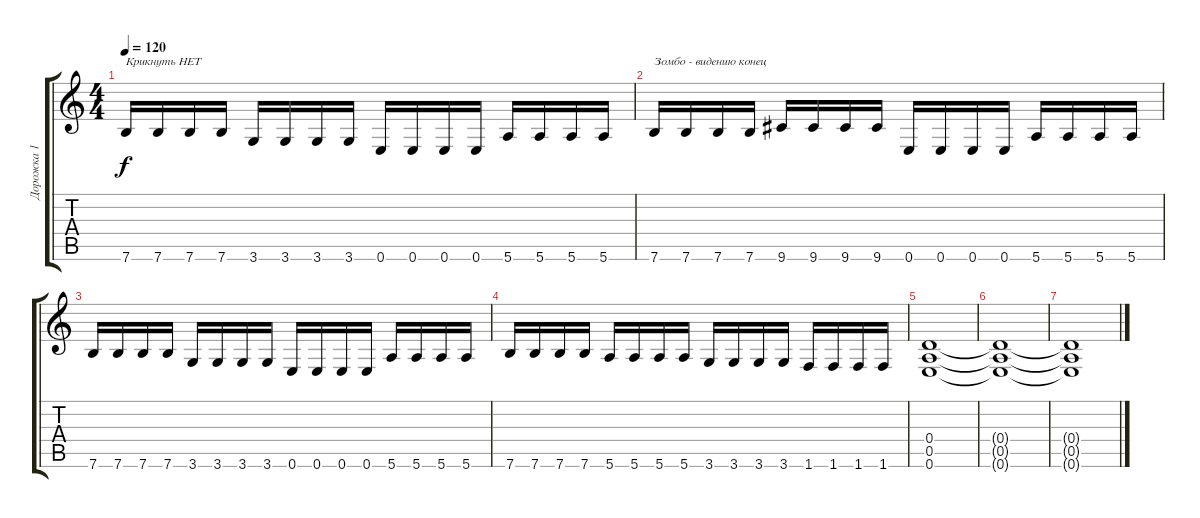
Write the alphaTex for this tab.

\track ("Дорожка 1" "Дорожка 1") {instrument distortionguitar}
\staff {score tabs}
\tuning (E4 B3 G3 D3 A2 E2) {hide}
\ts (4 4)
\tempo 120
\clef g2
\ks c
7.6.16{txt "Крикнуть НЕТ" dy f} 7.6.16 7.6.16 7.6.16 3.6.16 3.6.16 3.6.16 3.6.16 0.6.16 0.6.16 0.6.16 0.6.16 5.6.16 5.6.16 5.6.16 5.6.16 |
7.6.16{txt "Зомбо - видению конец"} 7.6.16 7.6.16 7.6.16 9.6.16 9.6.16 9.6.16 9.6.16 0.6.16 0.6.16 0.6.16 0.6.16 5.6.16 5.6.16 5.6.16 5.6.16 |
7.6.16 7.6.16 7.6.16 7.6.16 3.6.16 3.6.16 3.6.16 3.6.16 0.6.16 0.6.16 0.6.16 0.6.16 5.6.16 5.6.16 5.6.16 5.6.16 |
7.6.16 7.6.16 7.6.16 7.6.16 5.6.16 5.6.16 5.6.16 5.6.16 3.6.16 3.6.16 3.6.16 3.6.16 1.6.16 1.6.16 1.6.16 1.6.16 |
(0.4 0.5 0.6).1 |
(0.4{t} 0.5{t} 0.6{t}).1 |
(0.4{t} 0.5{t} 0.6{t}).1
